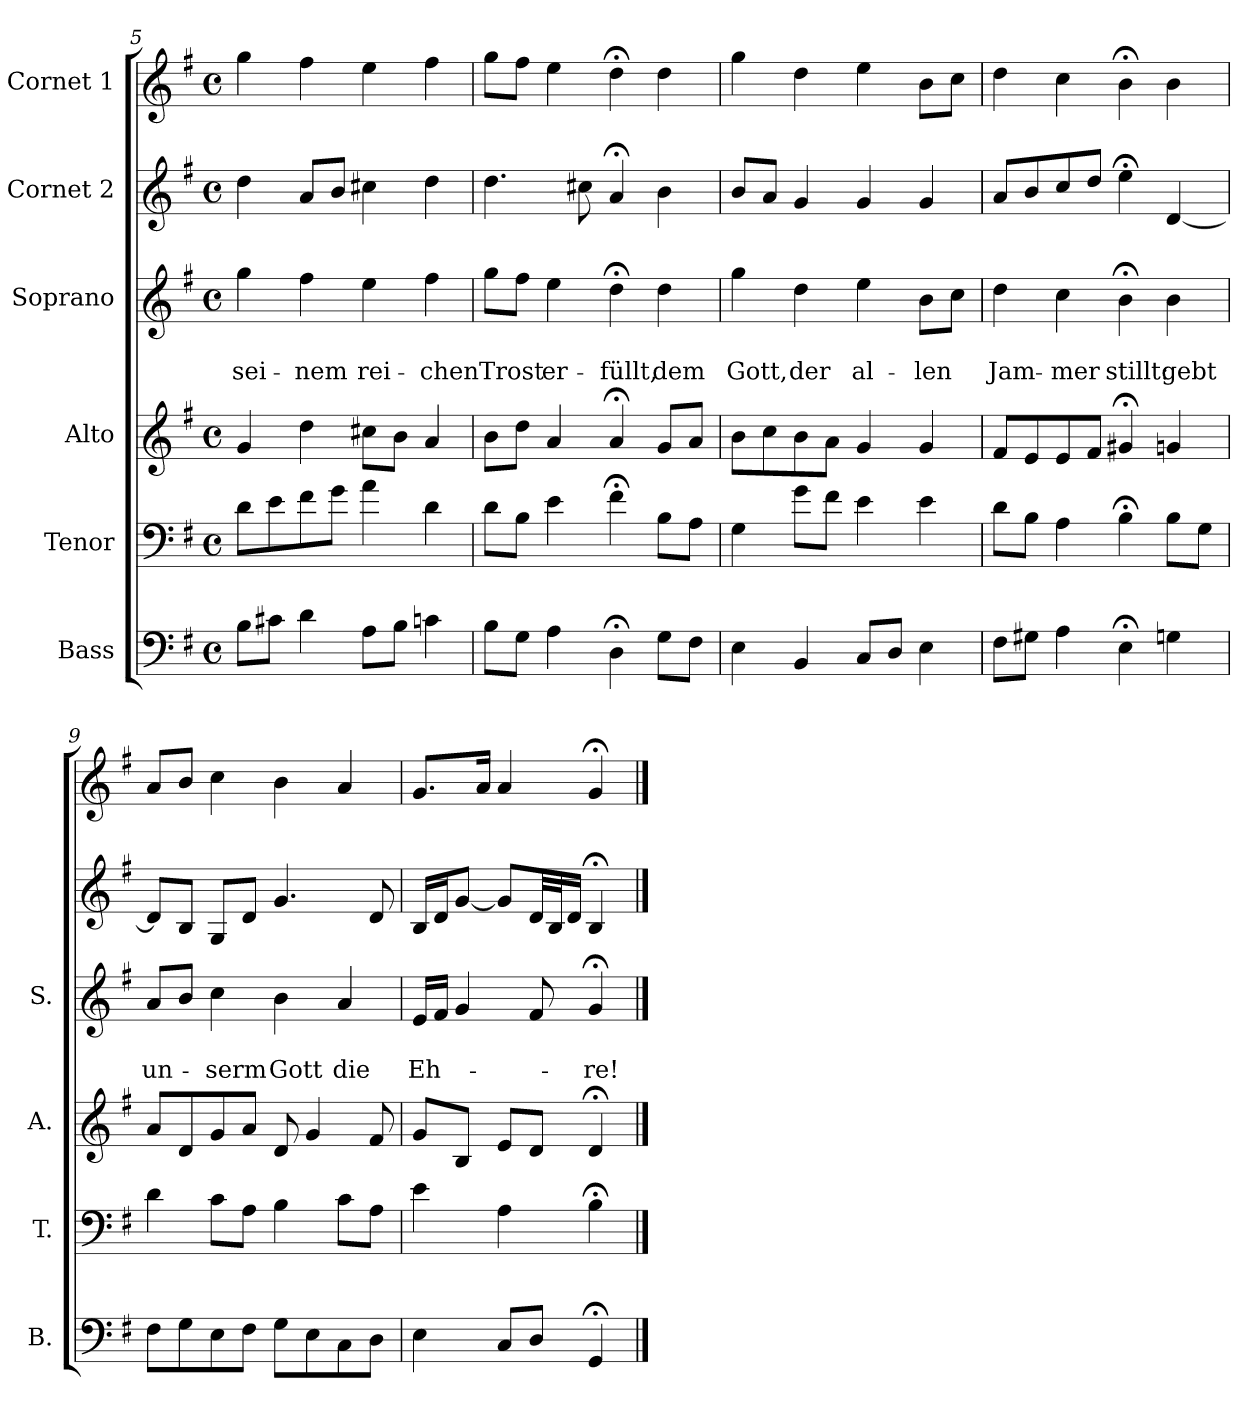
**kern	**kern	**kern	**kern	**text	**text	**kern	**kern
*part6	*part5	*part4	*part3	*part3	*part3	*part2	*part1
*staff6	*staff5	*staff4	*staff3	*staff3	*staff3	*staff2	*staff1
*I"Bass	*I"Tenor	*I"Alto	*I"Soprano	*	*	*I"Cornet 2	*I"Cornet 1
*I'B.	*I'T.	*I'A.	*I'S.	*	*	*	*
*clefF4	*clefF4	*clefG2	*clefG2	*	*	*clefG2	*clefG2
*k[f#]	*k[f#]	*k[f#]	*k[f#]	*	*	*k[f#]	*k[f#]
*G:	*G:	*G:	*G:	*	*	*G:	*G:
*M4/4	*M4/4	*M4/4	*M4/4	*	*	*M4/4	*M4/4
*met(c)	*met(c)	*met(c)	*met(c)	*	*	*met(c)	*met(c)
=5	=5	=5	=5	=5	=5	=5	=5
8B\L	8d\L	4g/	4gg\	.	sei-	4dd\	4gg\
8c#X\J	8e\	.	.	.	.	.	.
4d\	8f#\	4dd\	4ff#\	.	-nem	8a/L	4ff#\
.	8g\J	.	.	.	.	8b/J	.
8A\L	4a\	8cc#X\L	4ee\	.	rei-	4cc#X\	4ee\
8B\J	.	8b\J	.	.	.	.	.
4cn\	4d\	4a/	4ff#\	.	-chen	4dd\	4ff#\
=6	=6	=6	=6	=6	=6	=6	=6
8B\L	8d\L	8b\L	8gg\L	.	Trost	4.dd\	8gg\L
8G\J	8B\J	8dd\J	8ff#\J	.	.	.	8ff#\J
4A\	4e\	4a/	4ee\	.	er-	.	4ee\
.	.	.	.	.	.	8cc#X\	.
4D;<\	4f#;<\	4a;</	4dd;<\	.	-füllt,	4a;</	4dd;<\
8G\L	8B\L	8g/L	4dd\	.	dem	4b\	4dd\
8F#\J	8A\J	8a/J	.	.	.	.	.
!!LO:PB:g=z
=7	=7	=7	=7	=7	=7	=7	=7
4E\	4G\	8b\L	4gg\	.	Gott,	8b/L	4gg\
.	.	8cc\	.	.	.	8a/J	.
4BB/	8g\L	8b\	4dd\	.	der	4g/	4dd\
.	8f#\J	8a\J	.	.	.	.	.
8C/L	4e\	4g/	4ee\	.	al-	4g/	4ee\
8D/J	.	.	.	.	.	.	.
4E\	4e\	4g/	8b\L	.	-len	4g/	8b\L
.	.	.	8cc\J	.	.	.	8cc\J
=8	=8	=8	=8	=8	=8	=8	=8
8F#\L	8d\L	8f#/L	4dd\	.	Jam-	8a/L	4dd\
8G#X\J	8B\J	8e/	.	.	.	8b/	.
4A\	4A\	8e/	4cc\	.	-mer	8cc/	4cc\
.	.	8f#/J	.	.	.	8dd/J	.
4E;<\	4B;<\	4g#X;</	4b;<\	.	stillt:	4ee;<\	4b;<\
4Gn\	8B\L	4gn/	4b\	.	gebt	[4d/	4b\
.	8G\J	.	.	.	.	.	.
=9	=9	=9	=9	=9	=9	=9	=9
8F#\L	4d\	8a/L	8a/L	.	un-	8d/L]	8a/L
8G\	.	8d/	8b/J	.	.	8B/J	8b/J
8E\	8c\L	8g/	4cc\	.	-serm	8G/L	4cc\
8F#\J	8A\J	8a/J	.	.	.	8d/J	.
8G\L	4B\	8d/	4b\	.	Gott	4.g/	4b\
8E\	.	4g/	.	.	.	.	.
8C\	8c\L	.	4a/	.	die	.	4a/
8D\J	8A\J	8f#/	.	.	.	8d/	.
=10	=10	=10	=10	=10	=10	=10	=10
4E\	4e\	8g/L	16e/LL	.	Eh-	16B/LL	8.g/L
.	.	.	16f#/JJ	.	.	16d/J	.
.	.	8B/J	4g/	.	.	[8g/J	.
.	.	.	.	.	.	.	16a/Jk
8C/L	4A\	8e/L	.	.	.	8g/L]	4a/
8D/J	.	8d/J	8f#/	.	.	32d/LL	.
.	.	.	.	.	.	32B/J	.
.	.	.	.	.	.	16d/JJ	.
4GG;</	4B;<\	4d;</	4g;</	.	-re!	4B;</	4g;</
==	==	==	==	==	==	==	==
*-	*-	*-	*-	*-	*-	*-	*-
